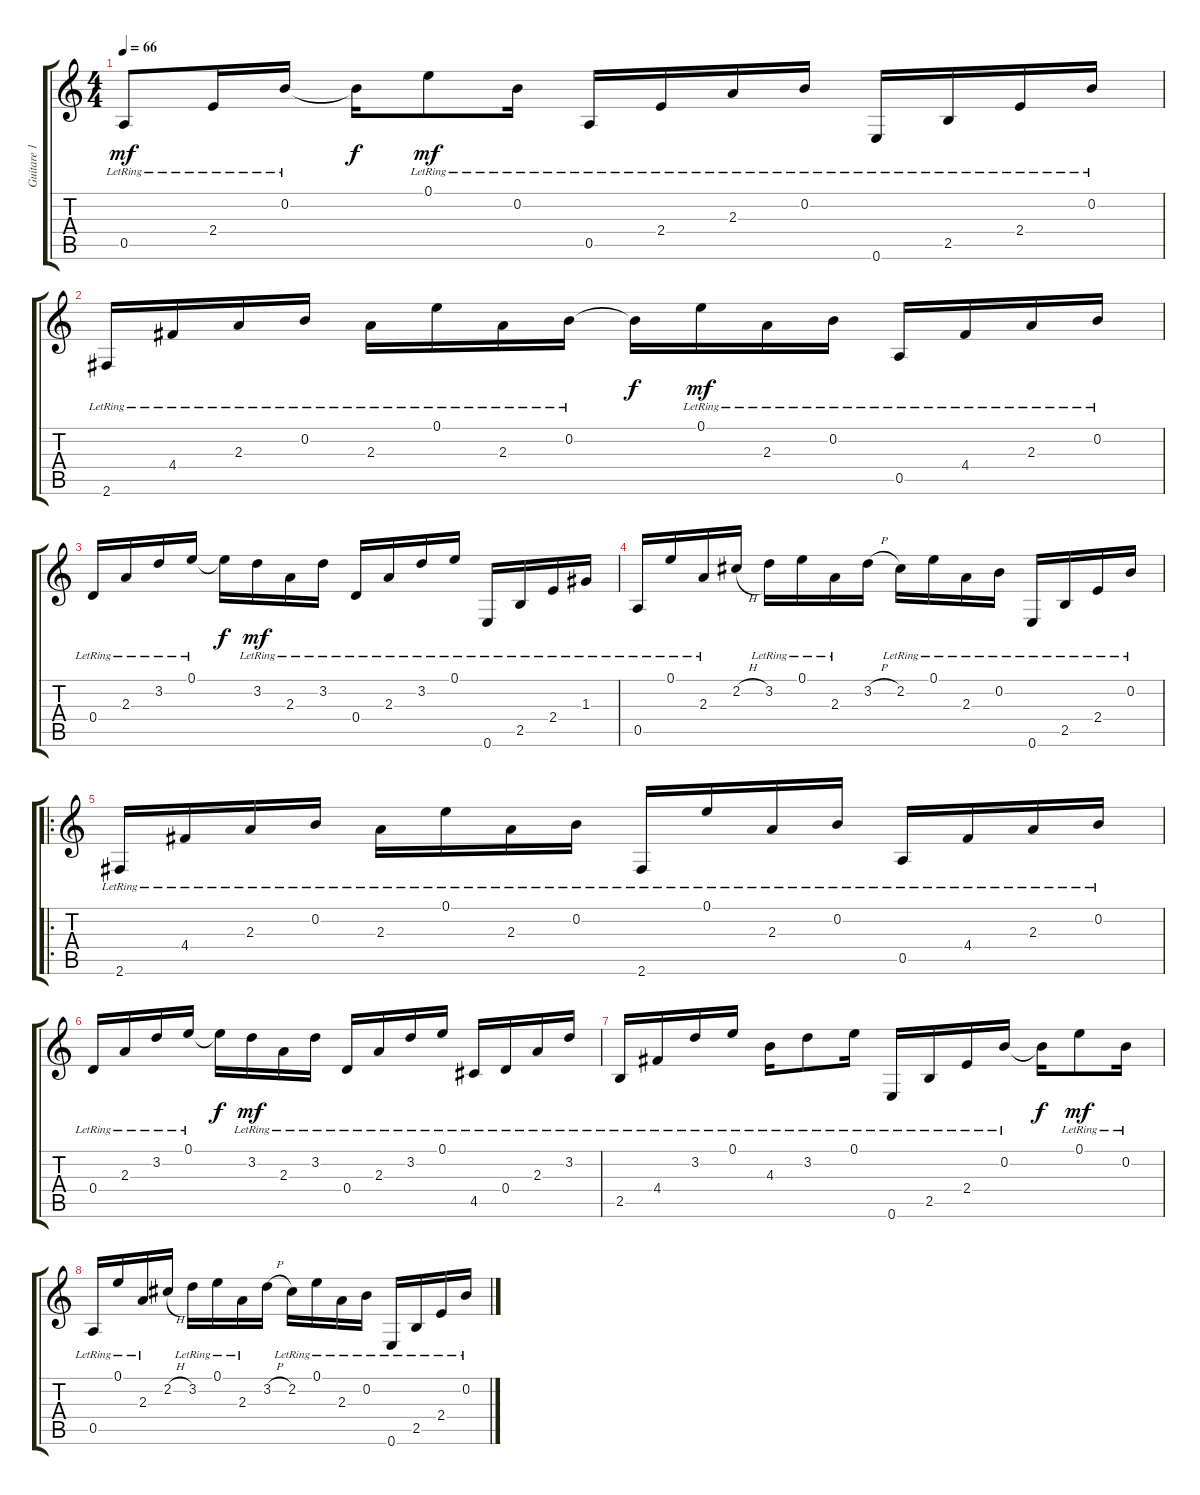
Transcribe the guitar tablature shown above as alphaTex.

\track ("Guitare 1" "Guitare 1") {instrument acousticguitarnylon}
\staff {score tabs}
\tuning (E4 B3 G3 D3 A2 E2) {hide}
\ts (4 4)
\tempo 66
\clef g2
\ks c
0.5{lr}.8{dy mf instrument acousticguitarnylon} 2.4{lr}.16 0.2{lr}.16 0.2{t}.16{dy f} 0.1{lr}.8{dy mf} 0.2{lr}.16 0.5{lr}.16 2.4{lr}.16 2.3{lr}.16 0.2{lr}.16 0.6{lr}.16 2.5{lr}.16 2.4{lr}.16 0.2{lr}.16 |
2.6{lr}.16 4.4{lr}.16 2.3{lr}.16 0.2{lr}.16 2.3{lr}.16 0.1{lr}.16 2.3{lr}.16 0.2{lr}.16 0.2{t}.16{dy f} 0.1{lr}.16{dy mf} 2.3{lr}.16 0.2{lr}.16 0.5{lr}.16 4.4{lr}.16 2.3{lr}.16 0.2{lr}.16 |
0.4{lr}.16 2.3{lr}.16 3.2{lr}.16 0.1{lr}.16 0.1{t}.16{dy f} 3.2{lr}.16{dy mf} 2.3{lr}.16 3.2{lr}.16 0.4{lr}.16 2.3{lr}.16 3.2{lr}.16 0.1{lr}.16 0.6{lr}.16 2.5{lr}.16 2.4{lr}.16 1.3{lr}.16 |
0.5{lr}.16 0.1{lr}.16 2.3{lr}.16 2.2{h}.16 3.2{lr}.16 0.1{lr}.16 2.3{lr}.16 3.2{h}.16 2.2{lr}.16 0.1{lr}.16 2.3{lr}.16 0.2{lr}.16 0.6{lr}.16 2.5{lr}.16 2.4{lr}.16 0.2{lr}.16 |
\ro
2.6{lr}.16 4.4{lr}.16 2.3{lr}.16 0.2{lr}.16 2.3{lr}.16 0.1{lr}.16 2.3{lr}.16 0.2{lr}.16 2.6{lr}.16 0.1{lr}.16 2.3{lr}.16 0.2{lr}.16 0.5{lr}.16 4.4{lr}.16 2.3{lr}.16 0.2{lr}.16 |
0.4{lr}.16 2.3{lr}.16 3.2{lr}.16 0.1{lr}.16 0.1{t}.16{dy f} 3.2{lr}.16{dy mf} 2.3{lr}.16 3.2{lr}.16 0.4{lr}.16 2.3{lr}.16 3.2{lr}.16 0.1{lr}.16 4.5{lr}.16 0.4{lr}.16 2.3{lr}.16 3.2{lr}.16 |
2.5{lr}.16 4.4{lr}.16 3.2{lr}.16 0.1{lr}.16 4.3{lr}.16 3.2{lr}.8 0.1{lr}.16 0.6{lr}.16 2.5{lr}.16 2.4{lr}.16 0.2{lr}.16 0.2{t}.16{dy f} 0.1{lr}.8{dy mf} 0.2{lr}.16 |
0.5{lr}.16 0.1{lr}.16 2.3{lr}.16 2.2{h}.16 3.2{lr}.16 0.1{lr}.16 2.3{lr}.16 3.2{h}.16 2.2{lr}.16 0.1{lr}.16 2.3{lr}.16 0.2{lr}.16 0.6{lr}.16 2.5{lr}.16 2.4{lr}.16 0.2{lr}.16
